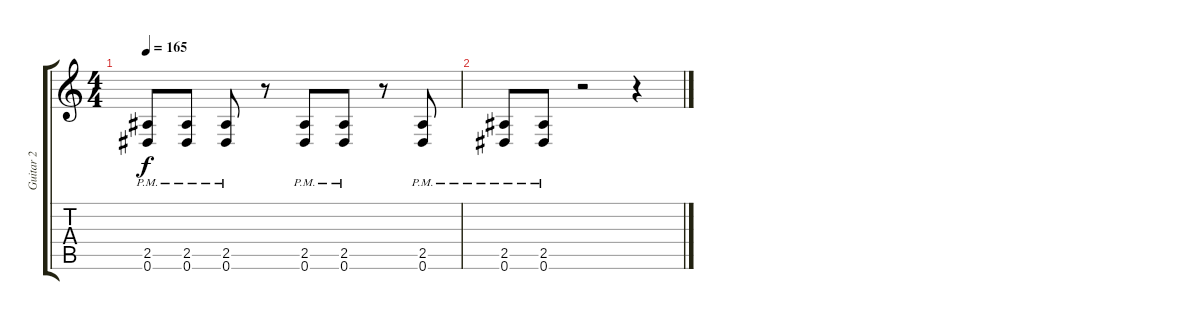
\track ("Guitar 2" "Guitar 2") {instrument distortionguitar}
\staff {score tabs}
\tuning (Eb4 Bb3 Gb3 Db3 Ab2 Eb2) {hide}
\ts (4 4)
\tempo 165
\clef g2
\ks c
(2.5{pm} 0.6{pm}).8{dy f} (2.5{pm} 0.6{pm}).8 (2.5{pm} 0.6{pm}).8 r.8 (2.5{pm} 0.6{pm}).8 (2.5{pm} 0.6{pm}).8 r.8 (2.5{pm} 0.6{pm}).8 |
(2.5{pm} 0.6{pm}).8 (2.5{pm} 0.6{pm}).8 r.2 r.4
